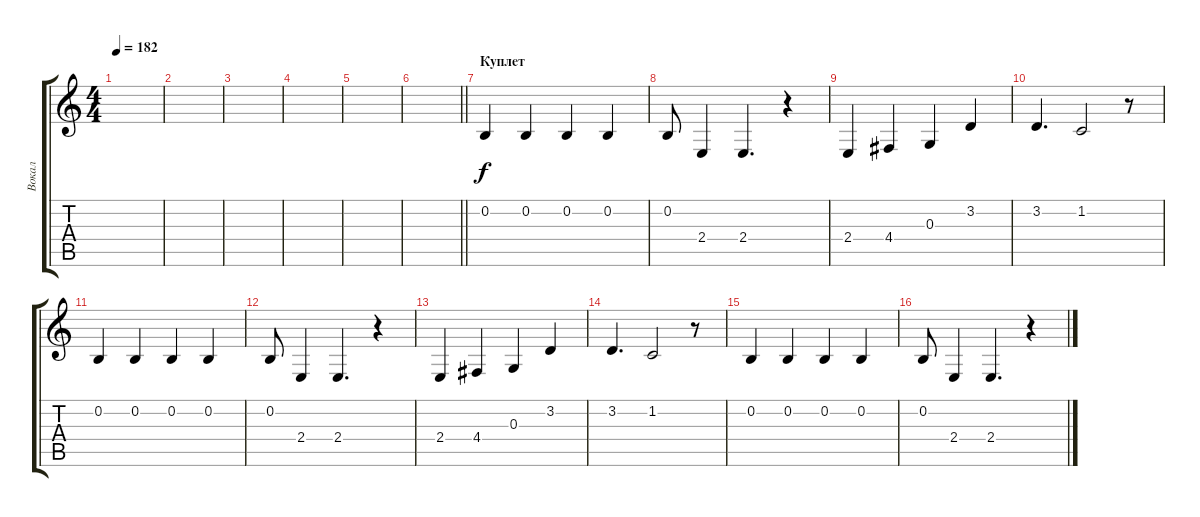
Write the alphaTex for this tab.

\track ("Вокал" "Вокал") {instrument flute}
\staff {score tabs}
\tuning (E4 B3 G3 D3 A2 E2) {hide}
\ts (4 4)
\tempo 182
\clef g2
\ks c
|
|
|
|
|
\barLineRight lightlight
|
\section ("" "Куплет")
0.2.4 0.2.4 0.2.4 0.2.4 |
0.2.8 2.4.4 2.4.4{d} r.4 |
2.4.4 4.4.4 0.3.4 3.2.4 |
3.2.4{d} 1.2.2 r.8 |
0.2.4 0.2.4 0.2.4 0.2.4 |
0.2.8 2.4.4 2.4.4{d} r.4 |
2.4.4 4.4.4 0.3.4 3.2.4 |
3.2.4{d} 1.2.2 r.8 |
0.2.4 0.2.4 0.2.4 0.2.4 |
0.2.8 2.4.4 2.4.4{d} r.4
